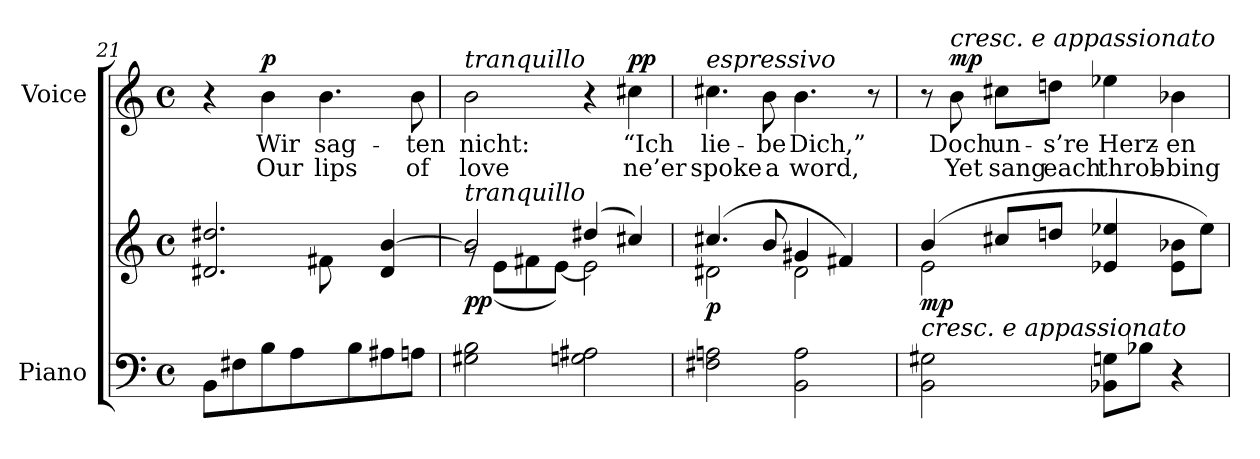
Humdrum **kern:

**kern	**kern	**dynam	**kern	**text	**text	**dynam
*part2	*part2	*part2	*part1	*part1	*part1	*part1
*staff3	*staff2	*staff2/3	*staff1	*staff1	*staff1	*staff1
*I"Piano	*	*	*I"Voice	*	*	*
*I'Pno	*	*	*	*	*	*
*clefF4	*clefG2	*	*clefG2	*	*	*
*k[]	*k[]	*	*k[]	*	*	*
*M4/4	*M4/4	*	*M4/4	*	*	*
*met(c)	*met(c)	*	*met(c)	*	*	*
=21	=21	=21	=21	=21	=21	=21
*	*^	*	*	*	*	*
8BB\L	2.d#X/ 2.dd#X/	2ryy	.	4r	.	.	.
8F#X\	.	.	.	.	.	.	.
!	!	!	!	!	!LO:LY:b	!LO:LY:b	!LO:DY:a
8B\	.	.	.	4b\	Wir	Our	p
8A\J	.	.	.	.	.	.	.
!	!	!	!	!	!LO:LY:b	!LO:LY:b	!
8ryy	.	8f#X\L	.	4.b\	sag-	lips	.
8B/	.	4.ryy	.	.	.	.	.
8A#X/	4d#/ [4b/	.	.	.	.	.	.
!	!	!	!	!	!LO:LY:b	!LO:LY:b	!
8An/J	.	.	.	8b\	-ten	of	.
!!LO:PB:g=z
=22	=22	=22	=22	=22	=22	=22	=22
!	!	!	!	!LO:TX:a:i:t=tranquillo	!	!	!
!	!LO:TX:a:i:t=tranquillo	!	!	!	!	!	!
!	!	!	!LO:DY:b	!	!LO:LY:b	!LO:LY:b	!
2G#X\ 2B\	2b/]	8rg	pp	2b\	nicht:	love	.
.	.	(<8e\L	.	.	.	.	.
.	.	8f#X\	.	.	.	.	.
.	.	[8e\J)	.	.	.	.	.
2Gn\ 2A#X\	(>4dd#X/	2e\]	.	4r	.	.	.
!	!	!	!	!	!LO:LY:b	!LO:LY:b	!LO:DY:a
.	4cc#X/)	.	.	4cc#X\	“Ich	ne’er	pp
=23	=23	=23	=23	=23	=23	=23	=23
!	!	!	!	!LO:TX:a:i:t=espressivo	!	!	!
!	!	!	!LO:DY:b	!	!LO:LY:b	!LO:LY:b	!
2F#X\ 2An\	(>4.cc#X/	2d#X\	p	4.cc#X\	lie-	spoke	.
!	!	!	!	!	!LO:LY:b	!LO:LY:b	!
.	8b/	.	.	8b\	-be	a	.
!	!	!	!	!	!LO:LY:b	!LO:LY:b	!
2BB\ 2A\	4g#X/	2d#\	.	4.b\	Dich,”	word,	.
.	4f#X/)	.	.	.	.	.	.
.	.	.	.	8r	.	.	.
=24	=24	=24	=24	=24	=24	=24	=24
!	!LO:TX:b:i:t=cresc. e appassionato	!	!	!	!	!	!
!	!	!	!LO:DY:b	!	!	!	!
2BB\ 2G#X\	(>4b/	2e\	mp	8r	.	.	.
!	!	!	!	!LO:TX:a:i:t=cresc. e appassionato	!	!	!
!	!	!	!	!	!LO:LY:b	!LO:LY:b	!LO:DY:a
.	.	.	.	8b\	Doch	Yet	mp
!	!	!	!	!	!LO:LY:b	!LO:LY:b	!
.	8cc#X/L	.	.	8cc#X\L	un-	sang	.
!	!	!	!	!	!LO:LY:b	!LO:LY:b	!
.	8ddn/J	.	.	8ddn\J	-s’re	each	.
!	!	!	!	!	!LO:LY:b	!LO:LY:b	!
8BB-X\ 8Gn\L	4e-X/ 4ee-X/	2ryy	.	4ee-X\	Herz-	throb-	.
8B-X\J	.	.	.	.	.	.	.
!	!	!	!	!	!LO:LY:b	!LO:LY:b	!
4r	8e-\ 8b-X\L	.	.	4b-X\	-en	-bing	.
.	8ee-\J)	.	.	.	.	.	.
*	*v	*v	*	*	*	*	*
=	=	=	=	=	=	=
*-	*-	*-	*-	*-	*-	*-
